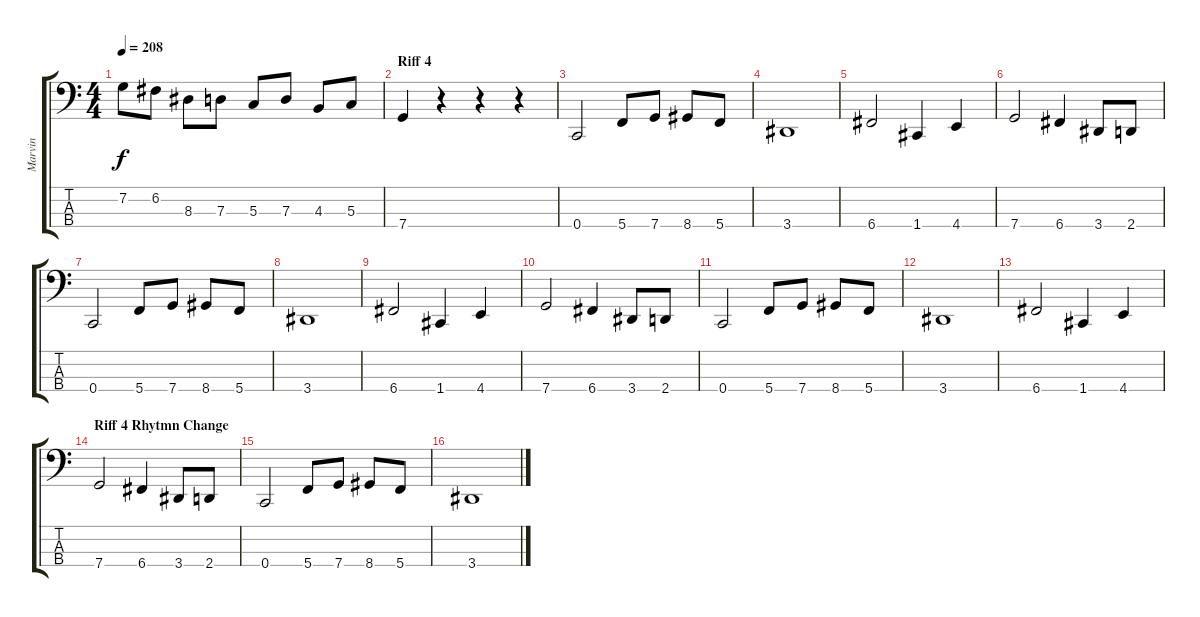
\track ("Marvin" "Marvin") {instrument acousticguitarnylon}
\staff {score tabs}
\tuning (F2 C2 G1 C1) {hide}
\ts (4 4)
\tempo 208
\clef f4
\ks c
7.2.8{dy f} 6.2.8 8.3.8 7.3.8 5.3.8 7.3.8 4.3.8 5.3.8 |
\section ("" "Riff 4")
7.4.4 r.4 r.4 r.4 |
0.4.2 5.4.8 7.4.8 8.4.8 5.4.8 |
3.4.1 |
6.4.2 1.4.4 4.4.4 |
7.4.2 6.4.4 3.4.8 2.4.8 |
0.4.2 5.4.8 7.4.8 8.4.8 5.4.8 |
3.4.1 |
6.4.2 1.4.4 4.4.4 |
7.4.2 6.4.4 3.4.8 2.4.8 |
0.4.2 5.4.8 7.4.8 8.4.8 5.4.8 |
3.4.1 |
6.4.2 1.4.4 4.4.4 |
\section ("" "Riff 4 Rhytmn Change")
7.4.2 6.4.4 3.4.8 2.4.8 |
0.4.2 5.4.8 7.4.8 8.4.8 5.4.8 |
3.4.1
